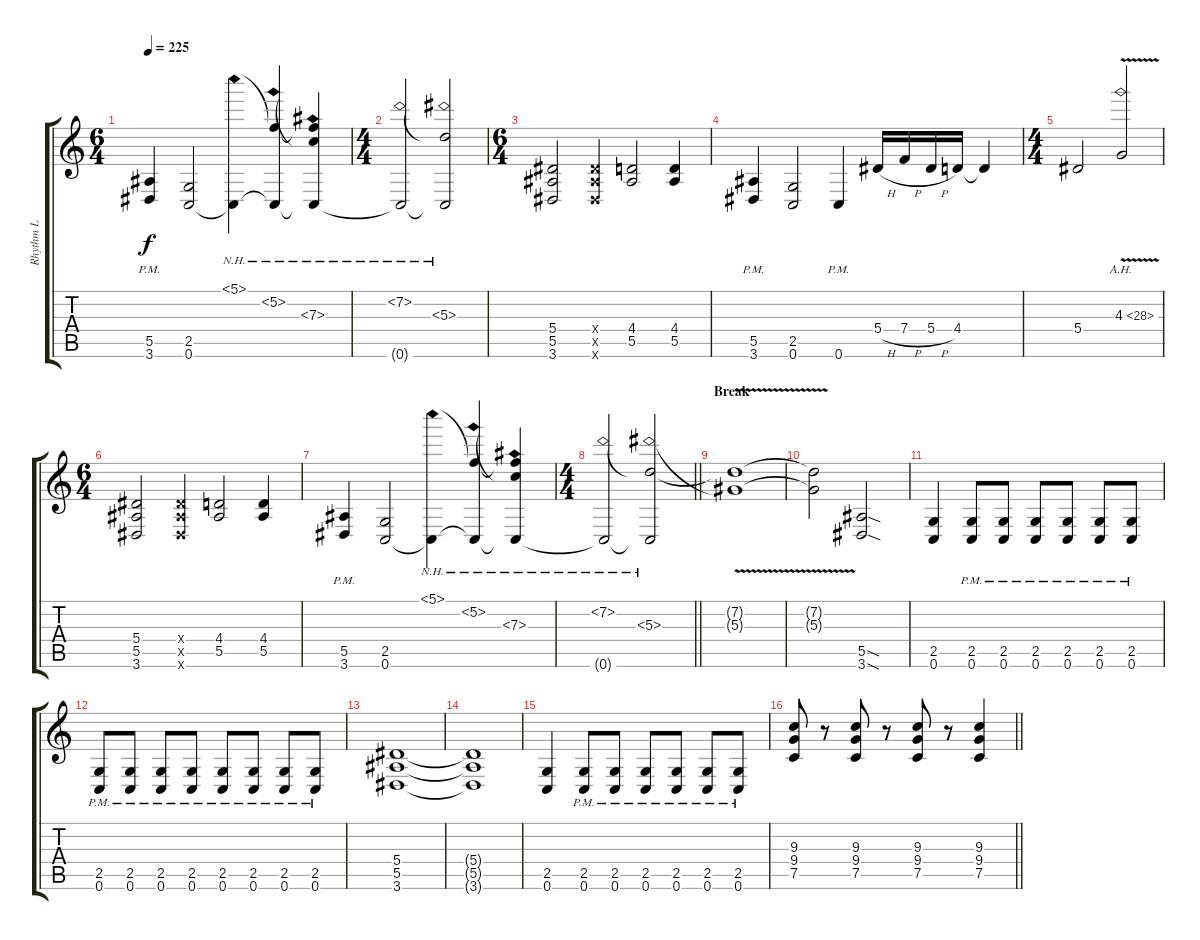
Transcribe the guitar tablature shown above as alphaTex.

\track ("Rhythm L" "Rhythm L") {instrument distortionguitar}
\staff {score tabs}
\tuning (C4 G3 Eb3 Bb2 F2 C2) {hide}
\ts (6 4)
\tempo 225
\clef g2
\ks c
(5.5{pm} 3.6{pm}).4{dy f} (2.5 0.6).2 (5.1{nh} 0.6{t}).4 (5.1{t} 5.2{nh} 0.6{t}).4 (5.1{t} 5.2{t} 7.3{nh} 0.6{t}).4 |
\ts (4 4)
(7.2{nh} 0.6{t}).2 (7.2{t} 5.3{nh} 0.6{t}).2 |
\ts (6 4)
(5.4 5.5 3.6).2 (5.4{x} 5.5{x} 3.6{x}).4 (4.4 5.5).2 (4.4 5.5).4 |
(5.5{pm} 3.6{pm}).4 (2.5 0.6).2 0.6{pm}.4 5.4{h}.16 7.4{h}.16 5.4{h}.16 4.4.16 4.4{t}.4 |
\ts (4 4)
5.4.2 4.3{ah 24 v}.2 |
\ts (6 4)
(5.4 5.5 3.6).2 (5.4{x} 5.5{x} 3.6{x}).4 (4.4 5.5).2 (4.4 5.5).4 |
(5.5{pm} 3.6{pm}).4 (2.5 0.6).2 (5.1{nh} 0.6{t}).4 (5.1{t} 5.2{nh} 0.6{t}).4 (5.1{t} 5.2{t} 7.3{nh} 0.6{t}).4 |
\ts (4 4)
\barLineRight lightlight
(7.2{nh} 0.6{t}).2 (7.2{t} 5.3{nh} 0.6{t}).2 |
\section ("" "Break")
(7.2{v t} 5.3{v t}).1 |
(7.2{t} 5.3{t}).2 (5.5{sod} 3.6{sod}).2 |
(2.5 0.6).4 (2.5{pm} 0.6{pm}).8 (2.5{pm} 0.6{pm}).8 (2.5{pm} 0.6{pm}).8 (2.5{pm} 0.6{pm}).8 (2.5{pm} 0.6{pm}).8 (2.5{pm} 0.6{pm}).8 |
(2.5{pm} 0.6{pm}).8 (2.5{pm} 0.6{pm}).8 (2.5{pm} 0.6{pm}).8 (2.5{pm} 0.6{pm}).8 (2.5{pm} 0.6{pm}).8 (2.5{pm} 0.6{pm}).8 (2.5{pm} 0.6{pm}).8 (2.5{pm} 0.6{pm}).8 |
(5.4 5.5 3.6).1 |
(5.4{t} 5.5{t} 3.6{t}).1 |
(2.5 0.6).4 (2.5{pm} 0.6{pm}).8 (2.5{pm} 0.6{pm}).8 (2.5{pm} 0.6{pm}).8 (2.5{pm} 0.6{pm}).8 (2.5{pm} 0.6{pm}).8 (2.5{pm} 0.6{pm}).8 |
\barLineRight lightlight
(9.3 9.4 7.5).8 r.8 (9.3 9.4 7.5).8 r.8 (9.3 9.4 7.5).8 r.8 (9.3 9.4 7.5).4
